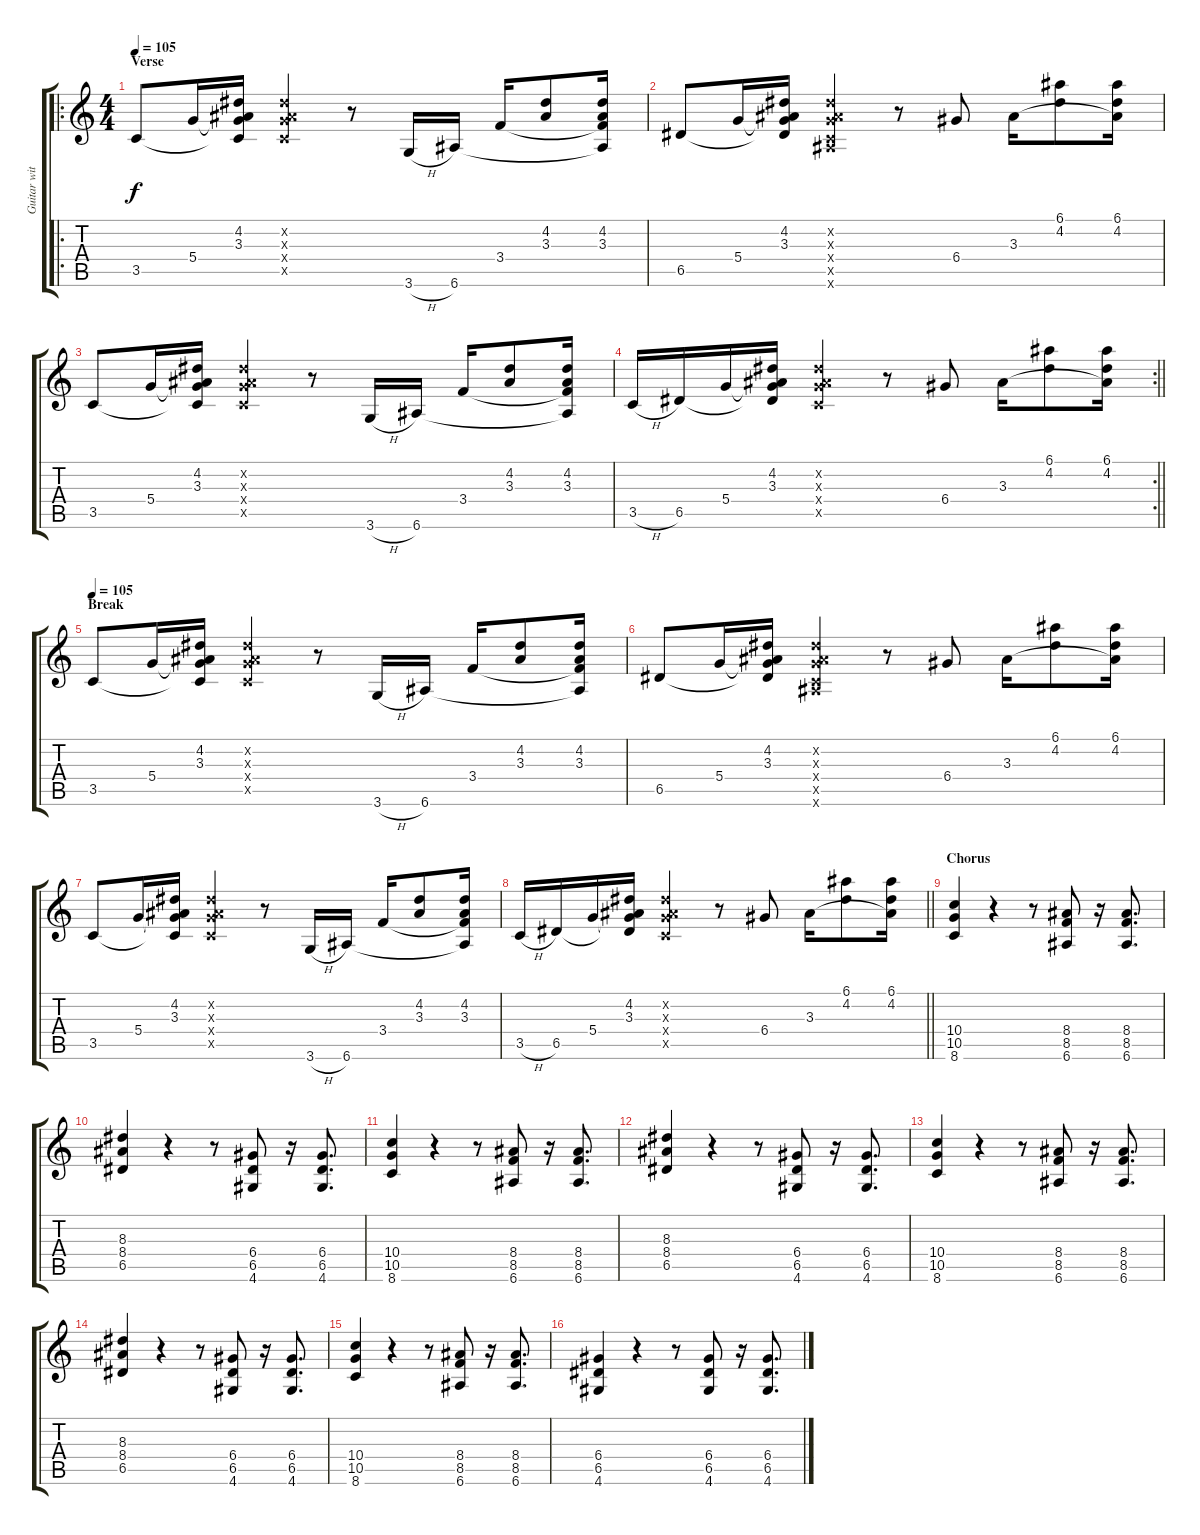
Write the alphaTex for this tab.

\track ("Guitar without capo" "Guitar wit") {instrument acousticguitarsteel}
\staff {score tabs}
\tuning (E4 B3 G3 D3 A2 E2) {hide}
\ro
\ts (4 4)
\section ("" "Verse")
\tempo 105
\clef g2
\ks c
3.5.8{dy f} 5.4.16 (4.2 3.3 5.4{t} 3.5{t}).16 (4.2{x} 3.3{x} 5.4{x} 3.5{x}).4 r.8 3.6{h}.16 6.6.16 3.4.16 (4.2 3.3).8 (4.2 3.3 3.4{t} 6.6{t}).16 |
6.5.8 5.4.16 (4.2 3.3 5.4{t} 6.5{t}).16 (4.2{x} 3.3{x} 5.4{x} 3.5{x} 6.6{x}).4 r.8 6.4.8 3.3.16 (6.1 4.2).8 (6.1 4.2 3.3{t}).16 |
3.5.8 5.4.16 (4.2 3.3 5.4{t} 3.5{t}).16 (4.2{x} 3.3{x} 5.4{x} 3.5{x}).4 r.8 3.6{h}.16 6.6.16 3.4.16 (4.2 3.3).8 (4.2 3.3 3.4{t} 6.6{t}).16 |
\rc 2
\barLineRight lightlight
3.5{h}.16 6.5.16 5.4.16 (4.2 3.3 5.4{t} 6.5{t}).16 (4.2{x} 3.3{x} 5.4{x} 3.5{x}).4 r.8 6.4.8 3.3.16 (6.1 4.2).8 (6.1 4.2 3.3{t}).16 |
\section ("" "Break")
\tempo 105
3.5.8 5.4.16 (4.2 3.3 5.4{t} 3.5{t}).16 (4.2{x} 3.3{x} 5.4{x} 3.5{x}).4 r.8 3.6{h}.16 6.6.16 3.4.16 (4.2 3.3).8 (4.2 3.3 3.4{t} 6.6{t}).16 |
6.5.8 5.4.16 (4.2 3.3 5.4{t} 6.5{t}).16 (4.2{x} 3.3{x} 5.4{x} 3.5{x} 6.6{x}).4 r.8 6.4.8 3.3.16 (6.1 4.2).8 (6.1 4.2 3.3{t}).16 |
3.5.8 5.4.16 (4.2 3.3 5.4{t} 3.5{t}).16 (4.2{x} 3.3{x} 5.4{x} 3.5{x}).4 r.8 3.6{h}.16 6.6.16 3.4.16 (4.2 3.3).8 (4.2 3.3 3.4{t} 6.6{t}).16 |
\barLineRight lightlight
3.5{h}.16 6.5.16 5.4.16 (4.2 3.3 5.4{t} 6.5{t}).16 (4.2{x} 3.3{x} 5.4{x} 3.5{x}).4 r.8 6.4.8 3.3.16 (6.1 4.2).8 (6.1 4.2 3.3{t}).16 |
\section ("" "Chorus")
(10.4 10.5 8.6).4 r.4 r.8 (8.4 8.5 6.6).8 r.16 (8.4 8.5 6.6).8{d} |
(8.3 8.4 6.5).4 r.4 r.8 (6.4 6.5 4.6).8 r.16 (6.4 6.5 4.6).8{d} |
(10.4 10.5 8.6).4 r.4 r.8 (8.4 8.5 6.6).8 r.16 (8.4 8.5 6.6).8{d} |
(8.3 8.4 6.5).4 r.4 r.8 (6.4 6.5 4.6).8 r.16 (6.4 6.5 4.6).8{d} |
(10.4 10.5 8.6).4 r.4 r.8 (8.4 8.5 6.6).8 r.16 (8.4 8.5 6.6).8{d} |
(8.3 8.4 6.5).4 r.4 r.8 (6.4 6.5 4.6).8 r.16 (6.4 6.5 4.6).8{d} |
(10.4 10.5 8.6).4 r.4 r.8 (8.4 8.5 6.6).8 r.16 (8.4 8.5 6.6).8{d} |
(6.4 6.5 4.6).4 r.4 r.8 (6.4 6.5 4.6).8 r.16 (6.4 6.5 4.6).8{d}
